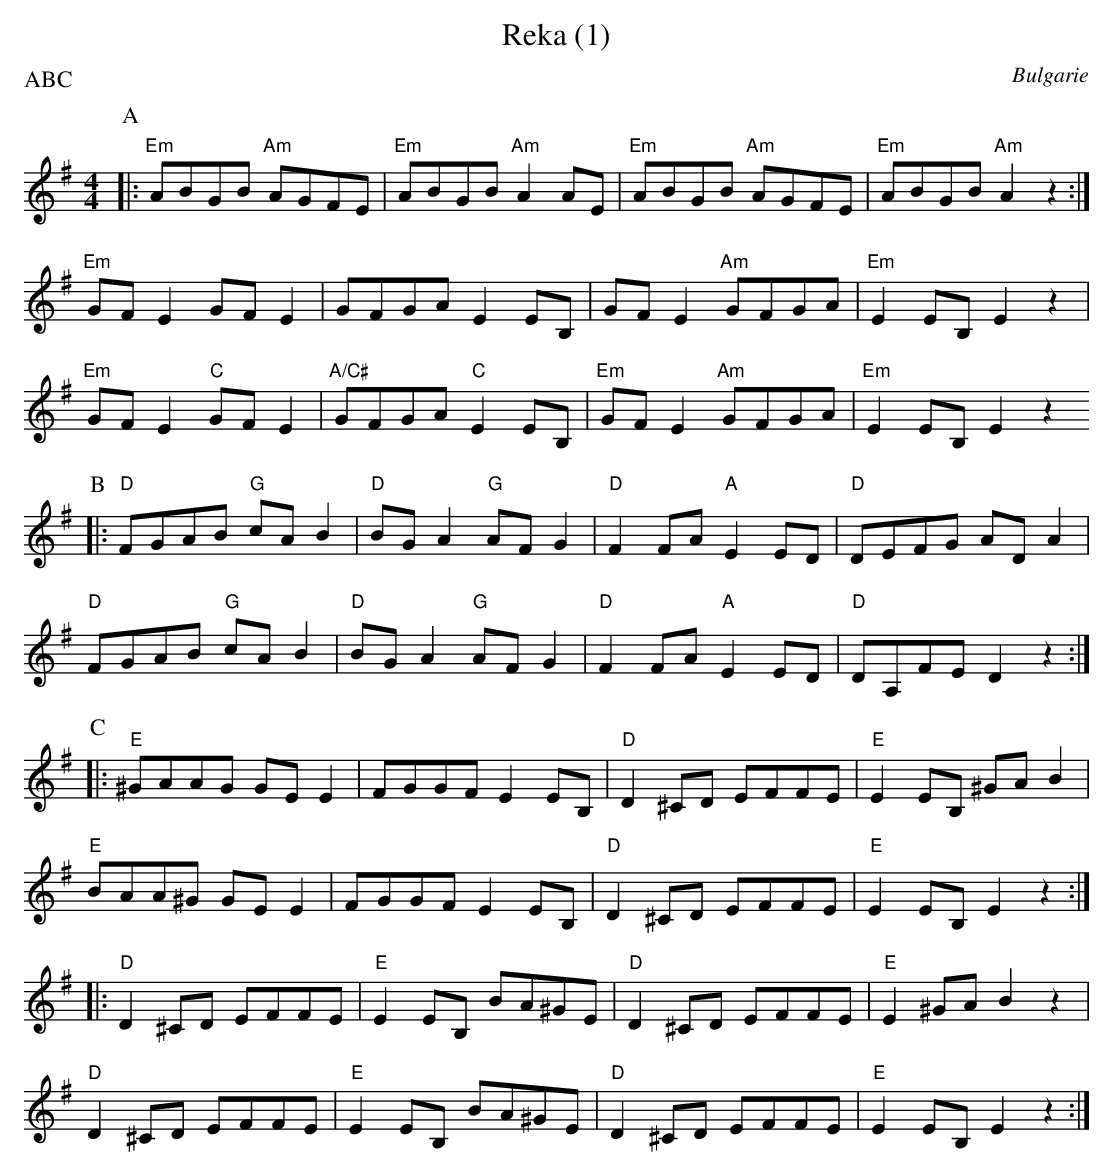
X:1
T:Reka (1)
O:Bulgarie
P:ABC
M:4/4
L:1/8
K:Em
P:A
|: "Em"ABGB "Am"AGFE | "Em"ABGB "Am"A2AE | "Em"ABGB "Am"AGFE | "Em"ABGB "Am"A2z2 :|
"Em"GFE2 GFE2 | GFGA E2EB, | GFE2 "Am"GFGA | "Em"E2EB, E2z2 |
"Em"GFE2 "C"GFE2 | "A/C#"GFGA "C"E2EB, | "Em"GFE2 "Am"GFGA | "Em"E2EB, E2z2
P:B
|: "D"FGAB "G"cAB2 | "D"BGA2 "G"AFG2 | "D"F2FA "A"E2ED | "D"DEFG ADA2 |
"D"FGAB "G"cAB2 | "D"BGA2 "G"AFG2 | "D"F2FA "A"E2ED | "D"DA,FE D2z2 :|
P:C
|: "E"^GAAG GEE2 | FGGF E2EB, | "D"D2^CD EFFE | "E"E2EB, ^GAB2 |
"E"BAA^G GEE2 | FGGF E2EB, | "D"D2^CD EFFE | "E"E2EB, E2z2 :|
|: "D"D2^CD EFFE | "E"E2EB, BA^GE | "D"D2^CD EFFE | "E"E2^GA B2z2 |
"D"D2^CD EFFE | "E"E2EB, BA^GE | "D"D2^CD EFFE | "E"E2EB, E2z2 :|
